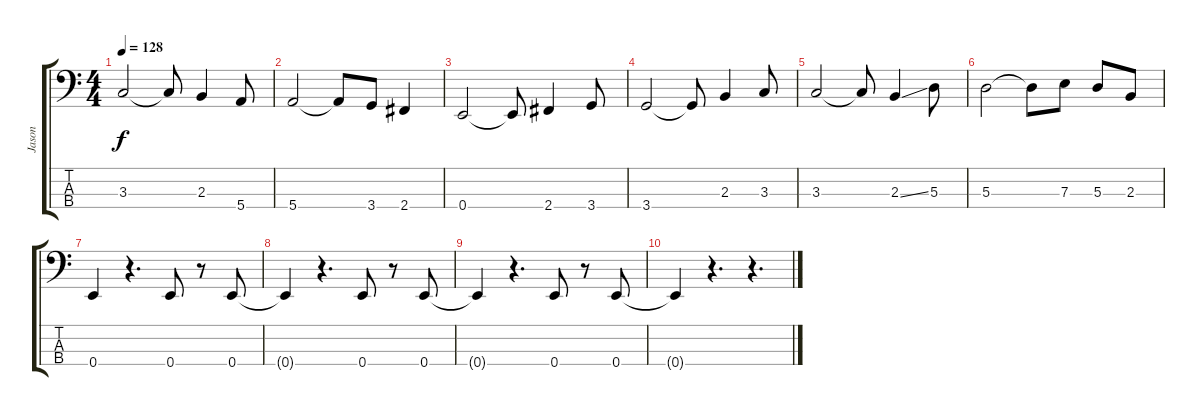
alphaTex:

\track ("Jason" "Jason") {instrument electricbassfinger}
\staff {score tabs}
\tuning (G2 D2 A1 E1) {hide}
\ts (4 4)
\tempo 128
\clef f4
\ks c
3.3.2{dy f} 3.3{t}.8 2.3.4 5.4.8 |
5.4.2 5.4{t}.8 3.4.8 2.4.4 |
0.4.2 0.4{t}.8 2.4.4 3.4.8 |
3.4.2 3.4{t}.8 2.3.4 3.3.8 |
3.3.2 3.3{t}.8 2.3{ss}.4 5.3.8 |
5.3.2 5.3{t}.8 7.3.8 5.3.8 2.3.8 |
0.4.4 r.4{d} 0.4.8 r.8 0.4.8 |
0.4{t}.4 r.4{d} 0.4.8 r.8 0.4.8 |
0.4{t}.4 r.4{d} 0.4.8 r.8 0.4.8 |
0.4{t}.4 r.4{d} r.4{d}
